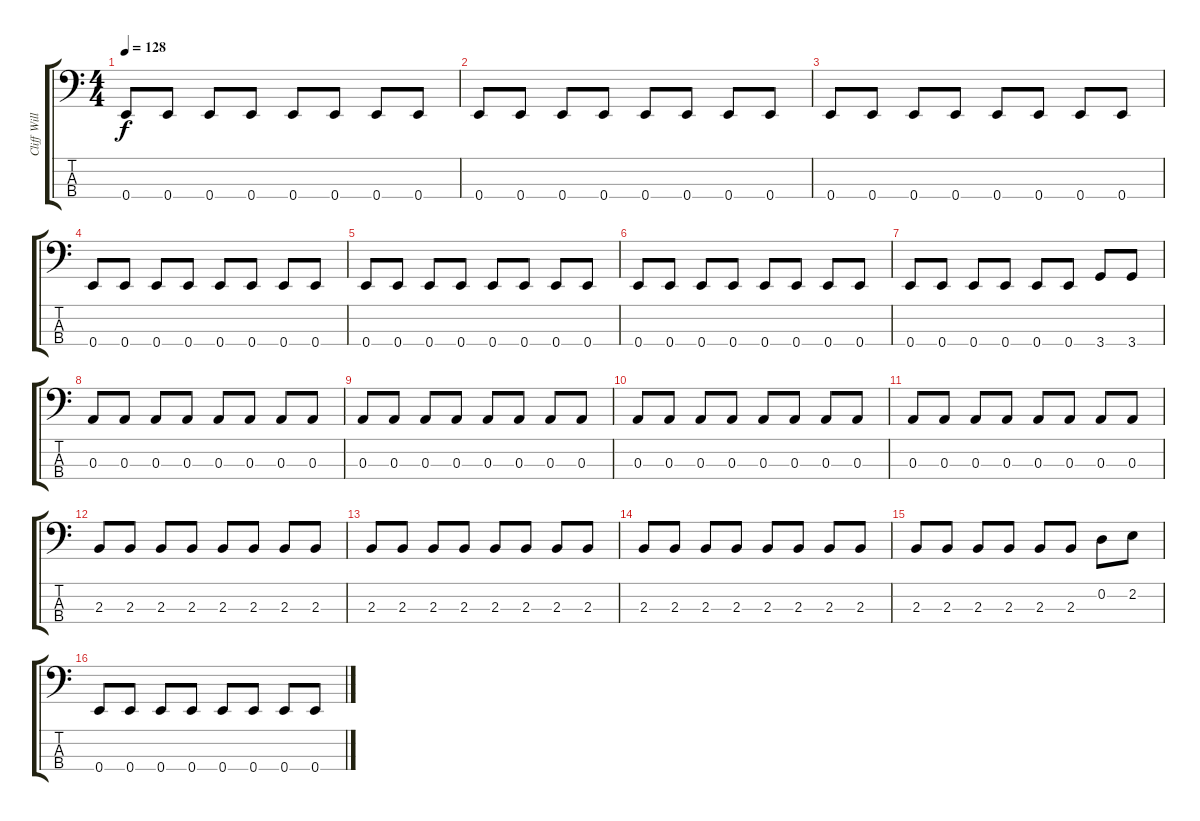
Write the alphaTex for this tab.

\track ("Cliff Williams" "Cliff Will") {instrument electricbassfinger}
\staff {score tabs}
\tuning (G2 D2 A1 E1) {hide}
\ts (4 4)
\tempo 128
\clef f4
\ks c
0.4.8{dy f} 0.4.8 0.4.8 0.4.8 0.4.8 0.4.8 0.4.8 0.4.8 |
0.4.8 0.4.8 0.4.8 0.4.8 0.4.8 0.4.8 0.4.8 0.4.8 |
0.4.8 0.4.8 0.4.8 0.4.8 0.4.8 0.4.8 0.4.8 0.4.8 |
0.4.8 0.4.8 0.4.8 0.4.8 0.4.8 0.4.8 0.4.8 0.4.8 |
0.4.8 0.4.8 0.4.8 0.4.8 0.4.8 0.4.8 0.4.8 0.4.8 |
0.4.8 0.4.8 0.4.8 0.4.8 0.4.8 0.4.8 0.4.8 0.4.8 |
0.4.8 0.4.8 0.4.8 0.4.8 0.4.8 0.4.8 3.4.8 3.4.8 |
0.3.8 0.3.8 0.3.8 0.3.8 0.3.8 0.3.8 0.3.8 0.3.8 |
0.3.8 0.3.8 0.3.8 0.3.8 0.3.8 0.3.8 0.3.8 0.3.8 |
0.3.8 0.3.8 0.3.8 0.3.8 0.3.8 0.3.8 0.3.8 0.3.8 |
0.3.8 0.3.8 0.3.8 0.3.8 0.3.8 0.3.8 0.3.8 0.3.8 |
2.3.8 2.3.8 2.3.8 2.3.8 2.3.8 2.3.8 2.3.8 2.3.8 |
2.3.8 2.3.8 2.3.8 2.3.8 2.3.8 2.3.8 2.3.8 2.3.8 |
2.3.8 2.3.8 2.3.8 2.3.8 2.3.8 2.3.8 2.3.8 2.3.8 |
2.3.8 2.3.8 2.3.8 2.3.8 2.3.8 2.3.8 0.2.8 2.2.8 |
0.4.8 0.4.8 0.4.8 0.4.8 0.4.8 0.4.8 0.4.8 0.4.8
